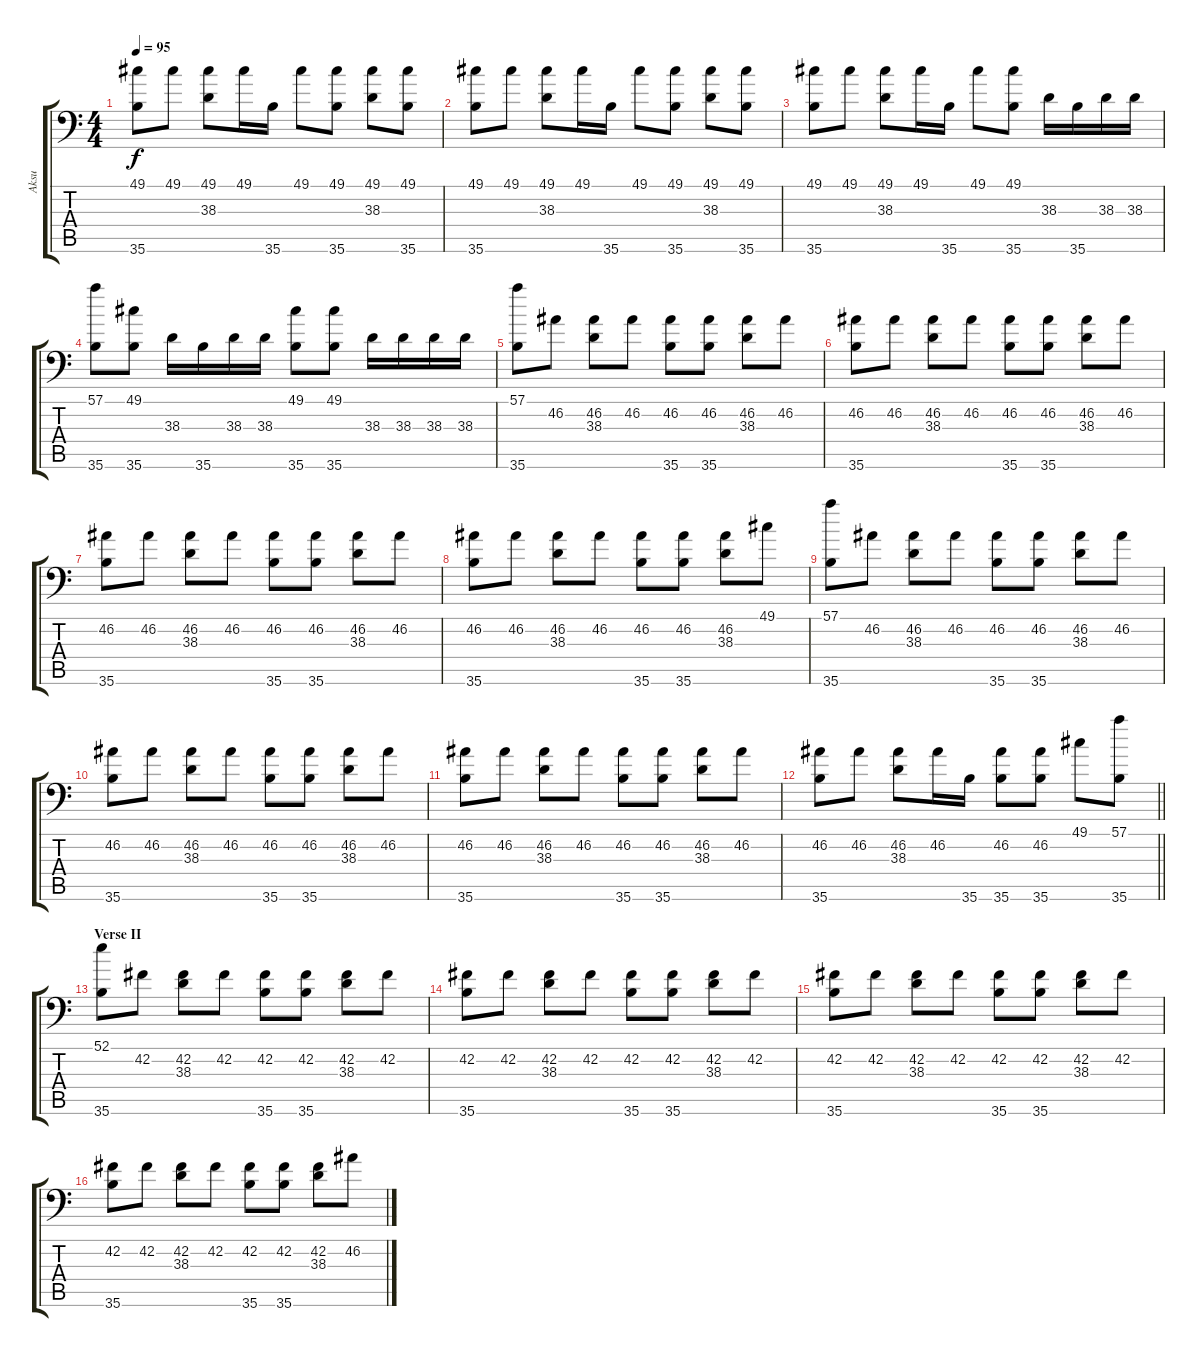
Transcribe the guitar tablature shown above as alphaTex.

\track ("Aksu" "Aksu") {instrument acousticgrandpiano}
\staff {score tabs}
\tuning (C-1 C-1 C-1 C-1 C-1 C-1) {hide}
\ts (4 4)
\tempo 95
\clef f4
\ks c
(49.1 35.6).8{dy f} 49.1.8 (49.1 38.3).8 49.1.16 35.6.16 49.1.8 (49.1 35.6).8 (49.1 38.3).8 (49.1 35.6).8 |
(49.1 35.6).8 49.1.8 (49.1 38.3).8 49.1.16 35.6.16 49.1.8 (49.1 35.6).8 (49.1 38.3).8 (49.1 35.6).8 |
(49.1 35.6).8 49.1.8 (49.1 38.3).8 49.1.16 35.6.16 49.1.8 (49.1 35.6).8 38.3.16 35.6.16 38.3.16 38.3.16 |
(57.1 35.6).8 (49.1 35.6).8 38.3.16 35.6.16 38.3.16 38.3.16 (49.1 35.6).8 (49.1 35.6).8 38.3.16 38.3.16 38.3.16 38.3.16 |
(57.1 35.6).8 46.2.8 (46.2 38.3).8 46.2.8 (46.2 35.6).8 (46.2 35.6).8 (46.2 38.3).8 46.2.8 |
(46.2 35.6).8 46.2.8 (46.2 38.3).8 46.2.8 (46.2 35.6).8 (46.2 35.6).8 (46.2 38.3).8 46.2.8 |
(46.2 35.6).8 46.2.8 (46.2 38.3).8 46.2.8 (46.2 35.6).8 (46.2 35.6).8 (46.2 38.3).8 46.2.8 |
(46.2 35.6).8 46.2.8 (46.2 38.3).8 46.2.8 (46.2 35.6).8 (46.2 35.6).8 (46.2 38.3).8 49.1.8 |
(57.1 35.6).8 46.2.8 (46.2 38.3).8 46.2.8 (46.2 35.6).8 (46.2 35.6).8 (46.2 38.3).8 46.2.8 |
(46.2 35.6).8 46.2.8 (46.2 38.3).8 46.2.8 (46.2 35.6).8 (46.2 35.6).8 (46.2 38.3).8 46.2.8 |
(46.2 35.6).8 46.2.8 (46.2 38.3).8 46.2.8 (46.2 35.6).8 (46.2 35.6).8 (46.2 38.3).8 46.2.8 |
\barLineRight lightlight
(46.2 35.6).8 46.2.8 (46.2 38.3).8 46.2.16 35.6.16 (46.2 35.6).8 (46.2 35.6).8 49.1.8 (57.1 35.6).8 |
\section ("" "Verse II")
(52.1 35.6).8 42.2.8 (42.2 38.3).8 42.2.8 (42.2 35.6).8 (42.2 35.6).8 (42.2 38.3).8 42.2.8 |
(42.2 35.6).8 42.2.8 (42.2 38.3).8 42.2.8 (42.2 35.6).8 (42.2 35.6).8 (42.2 38.3).8 42.2.8 |
(42.2 35.6).8 42.2.8 (42.2 38.3).8 42.2.8 (42.2 35.6).8 (42.2 35.6).8 (42.2 38.3).8 42.2.8 |
(42.2 35.6).8 42.2.8 (42.2 38.3).8 42.2.8 (42.2 35.6).8 (42.2 35.6).8 (42.2 38.3).8 46.2.8
